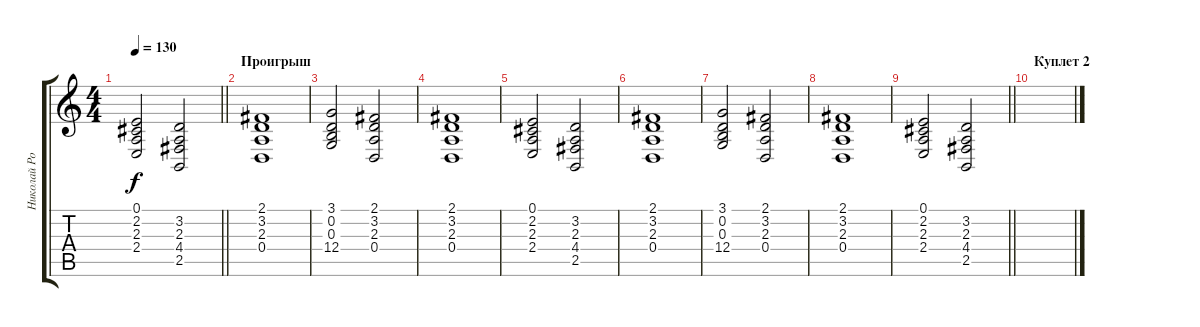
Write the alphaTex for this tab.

\track ("Николай Ростовский (клавишные 1)" "Николай Ро") {instrument synthstrings1}
\staff {score tabs}
\tuning (E4 B3 G3 D3 A2 E2) {hide}
\ts (4 4)
\tempo 130
\clef g2
\barLineRight lightlight
\ks c
(0.1 2.2 2.3 2.4).2{dy f} (3.2 2.3 4.4 2.5).2 |
\section ("" "Проигрыш")
(2.1 3.2 2.3 0.4).1 |
(3.1 0.2 0.3 12.4).2 (2.1 3.2 2.3 0.4).2 |
(2.1 3.2 2.3 0.4).1 |
(0.1 2.2 2.3 2.4).2 (3.2 2.3 4.4 2.5).2 |
(2.1 3.2 2.3 0.4).1 |
(3.1 0.2 0.3 12.4).2 (2.1 3.2 2.3 0.4).2 |
(2.1 3.2 2.3 0.4).1 |
\barLineRight lightlight
(0.1 2.2 2.3 2.4).2 (3.2 2.3 4.4 2.5).2 |
\section ("" "Куплет 2")
